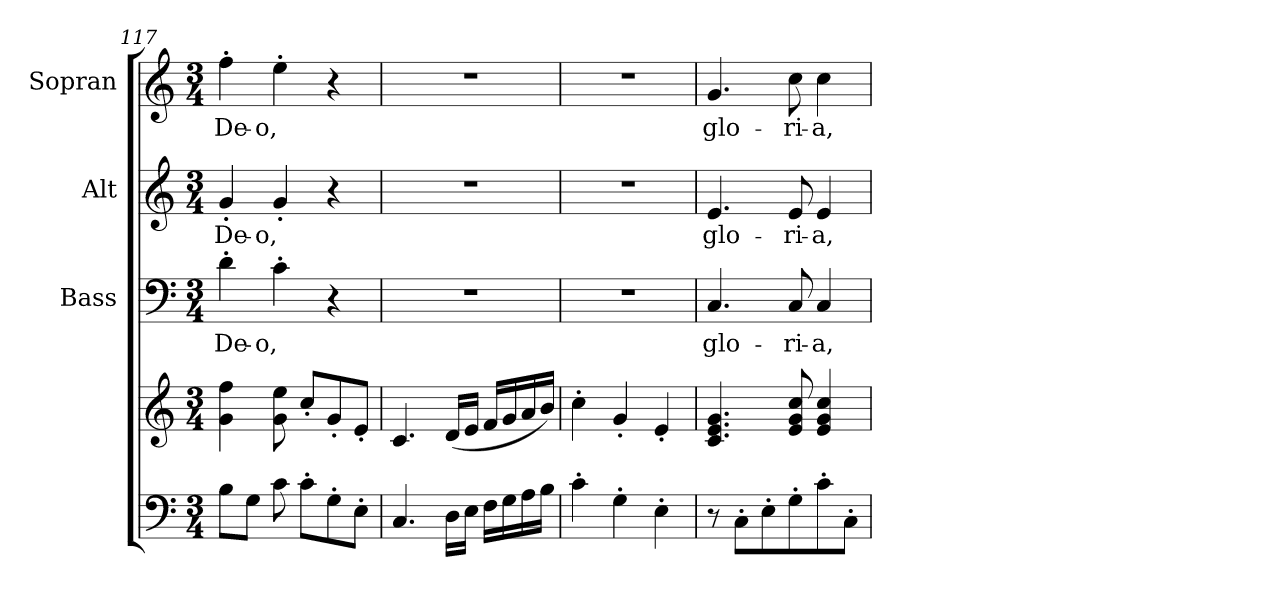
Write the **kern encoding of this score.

**kern	**kern	**kern	**text	**kern	**text	**kern	**text
*part4	*part4	*part3	*part3	*part2	*part2	*part1	*part1
*staff5	*staff4	*staff3	*staff3	*staff2	*staff2	*staff1	*staff1
*	*	*I"Bass	*	*I"Alt	*	*I"Sopran	*
*	*	*I'B.	*	*I'A.	*	*I'S.	*
!!LO:LB:g=z
*clefF4	*clefG2	*clefF4	*	*clefG2	*	*clefG2	*
*k[]	*k[]	*k[]	*	*k[]	*	*k[]	*
*C:	*C:	*C:	*	*C:	*	*C:	*
*M3/4	*M3/4	*M3/4	*	*M3/4	*	*M3/4	*
=117	=117	=117	=117	=117	=117	=117	=117
!	!	!	!LO:LY:b	!	!LO:LY:b	!	!LO:LY:b
8B\L	4g\ 4ff\	4d'>\	De-	4g'</	De-	4ff'>\	De-
8G\J	.	.	.	.	.	.	.
!	!	!	!LO:LY:b	!	!LO:LY:b	!	!LO:LY:b
8c\	8g\ 8ee\	4c'>\	-o,	4g'</	-o,	4ee'>\	-o,
8c'>\L	8cc'</L	.	.	.	.	.	.
8G'>\	8g'</	4r	.	4r	.	4r	.
8E'>\J	8e'</J	.	.	.	.	.	.
=118	=118	=118	=118	=118	=118	=118	=118
4.C/	4.c/	2.r	.	2.r	.	2.r	.
16D\LL	(<16d/LL	.	.	.	.	.	.
16E\JJ	16e/JJ	.	.	.	.	.	.
16F\LL	16f/LL	.	.	.	.	.	.
16G\	16g/	.	.	.	.	.	.
16A\	16a/	.	.	.	.	.	.
16B\JJ	16b/JJ)	.	.	.	.	.	.
=119	=119	=119	=119	=119	=119	=119	=119
4c'>\	4cc'>\	2.r	.	2.r	.	2.r	.
4G'>\	4g'</	.	.	.	.	.	.
4E'>\	4e'</	.	.	.	.	.	.
=120	=120	=120	=120	=120	=120	=120	=120
!	!	!	!LO:LY:b	!	!LO:LY:b	!	!LO:LY:b
8r	4.c/ 4.e/ 4.g/	4.C/	glo-	4.e/	glo-	4.g/	glo-
8C'>\L	.	.	.	.	.	.	.
8E'>\	.	.	.	.	.	.	.
!	!	!	!LO:LY:b	!	!LO:LY:b	!	!LO:LY:b
8G'>\	8e/ 8g/ 8cc/	8C/	-ri-	8e/	-ri-	8cc\	-ri-
!	!	!	!LO:LY:b	!	!LO:LY:b	!	!LO:LY:b
8c'>\	4e/ 4g/ 4cc/	4C/	-a,	4e/	-a,	4cc\	-a,
8C'>\J	.	.	.	.	.	.	.
=	=	=	=	=	=	=	=
*-	*-	*-	*-	*-	*-	*-	*-
